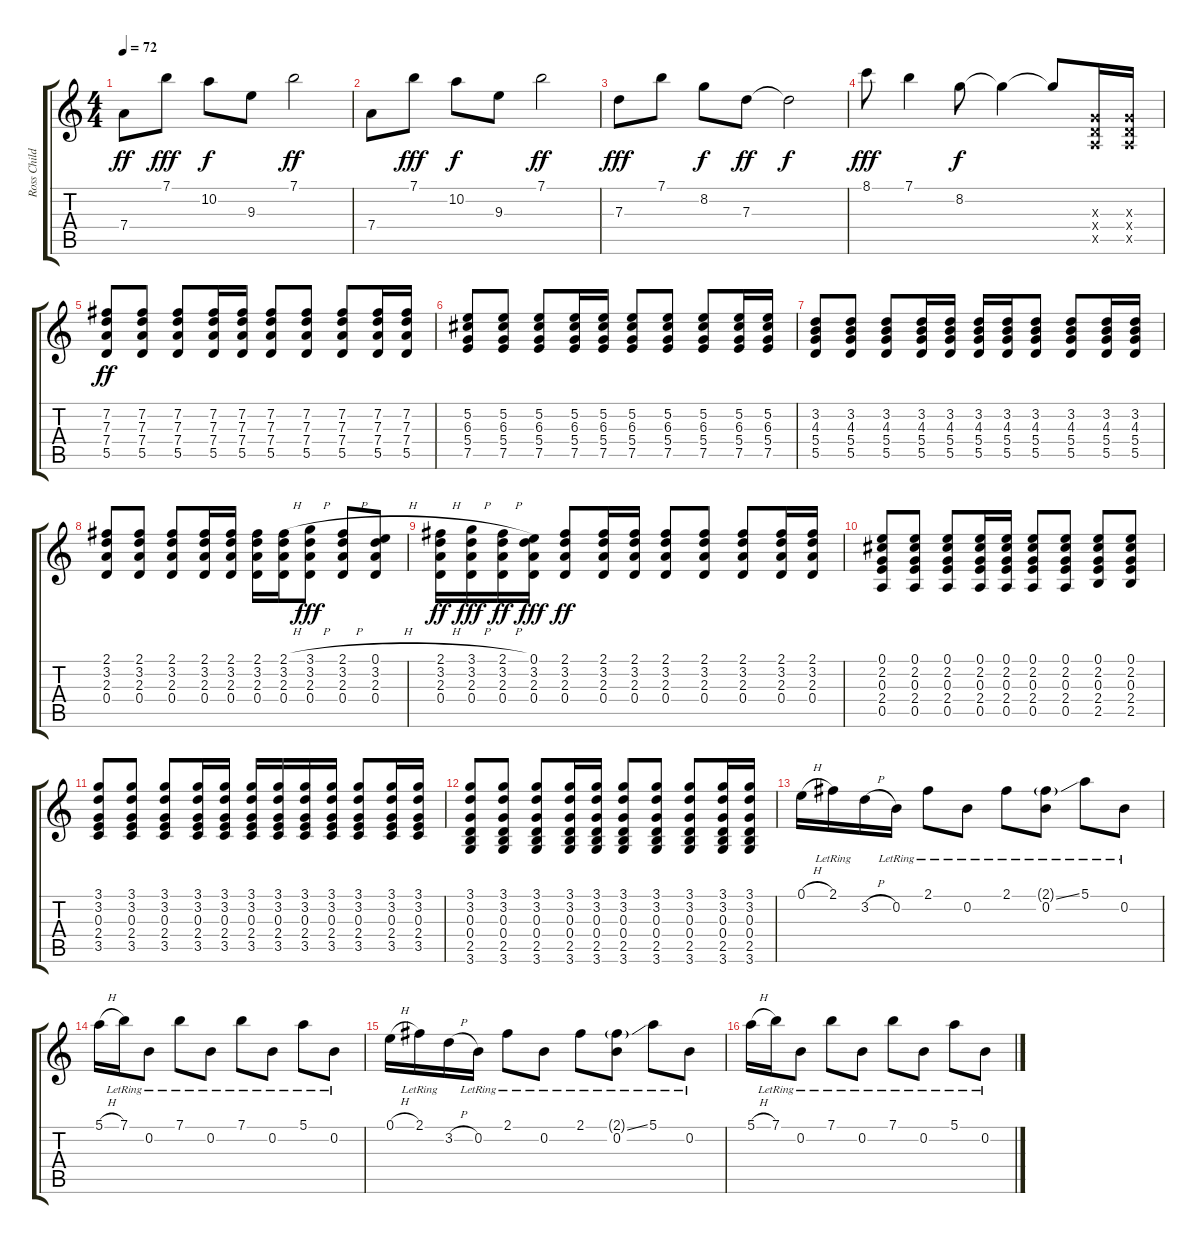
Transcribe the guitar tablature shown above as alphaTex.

\track ("Ross Childress" "Ross Child") {instrument distortionguitar}
\staff {score tabs}
\tuning (E4 B3 G3 D3 A2 E2) {hide}
\ts (4 4)
\tempo 72
\clef g2
\ks c
7.4.8{dy ff} 7.1.8{dy fff} 10.2.8{dy f} 9.3.8 7.1.2{dy ff} |
7.4.8 7.1.8{dy fff} 10.2.8{dy f} 9.3.8 7.1.2{dy ff} |
7.3.8{dy fff} 7.1.8 8.2.8{dy f} 7.3.8{dy ff} 7.3{t}.2{dy f} |
8.1.8{dy fff} 7.1.4 8.2.8{dy f} 8.2{t}.4 8.2{t}.8 (0.3{x} 0.4{x} 0.5{x}).16 (0.3{x} 0.4{x} 0.5{x}).16 |
(7.2 7.3 7.4 5.5).8{dy ff} (7.2 7.3 7.4 5.5).8 (7.2 7.3 7.4 5.5).8 (7.2 7.3 7.4 5.5).16 (7.2 7.3 7.4 5.5).16 (7.2 7.3 7.4 5.5).8 (7.2 7.3 7.4 5.5).8 (7.2 7.3 7.4 5.5).8 (7.2 7.3 7.4 5.5).16 (7.2 7.3 7.4 5.5).16 |
(5.2 6.3 5.4 7.5).8 (5.2 6.3 5.4 7.5).8 (5.2 6.3 5.4 7.5).8 (5.2 6.3 5.4 7.5).16 (5.2 6.3 5.4 7.5).16 (5.2 6.3 5.4 7.5).8 (5.2 6.3 5.4 7.5).8 (5.2 6.3 5.4 7.5).8 (5.2 6.3 5.4 7.5).16 (5.2 6.3 5.4 7.5).16 |
(3.2 4.3 5.4 5.5).8 (3.2 4.3 5.4 5.5).8 (3.2 4.3 5.4 5.5).8 (3.2 4.3 5.4 5.5).16 (3.2 4.3 5.4 5.5).16 (3.2 4.3 5.4 5.5).16 (3.2 4.3 5.4 5.5).16 (3.2 4.3 5.4 5.5).8 (3.2 4.3 5.4 5.5).8 (3.2 4.3 5.4 5.5).16 (3.2 4.3 5.4 5.5).16 |
(2.1 3.2 2.3 0.4).8 (2.1 3.2 2.3 0.4).8 (2.1 3.2 2.3 0.4).8 (2.1 3.2 2.3 0.4).16 (2.1 3.2 2.3 0.4).16 (2.1 3.2 2.3 0.4).16 (2.1{h} 3.2 2.3 0.4).16 (3.1{h} 3.2 2.3 0.4).8{dy fff} (2.1{h} 3.2 2.3 0.4).8 (0.1{h} 3.2 2.3 0.4).8 |
(2.1{h} 3.2 2.3 0.4).16{dy ff} (3.1{h} 3.2 2.3 0.4).16{dy fff} (2.1{h} 3.2 2.3 0.4).16{dy ff} (0.1 3.2 2.3 0.4).16{dy fff} (2.1 3.2 2.3 0.4).8{dy ff} (2.1 3.2 2.3 0.4).16 (2.1 3.2 2.3 0.4).16 (2.1 3.2 2.3 0.4).8 (2.1 3.2 2.3 0.4).8 (2.1 3.2 2.3 0.4).8 (2.1 3.2 2.3 0.4).16 (2.1 3.2 2.3 0.4).16 |
(0.1 2.2 0.3 2.4 0.5).8 (0.1 2.2 0.3 2.4 0.5).8 (0.1 2.2 0.3 2.4 0.5).8 (0.1 2.2 0.3 2.4 0.5).16 (0.1 2.2 0.3 2.4 0.5).16 (0.1 2.2 0.3 2.4 0.5).8 (0.1 2.2 0.3 2.4 0.5).8 (0.1 2.2 0.3 2.4 2.5).8 (0.1 2.2 0.3 2.4 2.5).8 |
(3.1 3.2 0.3 2.4 3.5).8 (3.1 3.2 0.3 2.4 3.5).8 (3.1 3.2 0.3 2.4 3.5).8 (3.1 3.2 0.3 2.4 3.5).16 (3.1 3.2 0.3 2.4 3.5).16 (3.1 3.2 0.3 2.4 3.5).16 (3.1 3.2 0.3 2.4 3.5).16 (3.1 3.2 0.3 2.4 3.5).16 (3.1 3.2 0.3 2.4 3.5).16 (3.1 3.2 0.3 2.4 3.5).8 (3.1 3.2 0.3 2.4 3.5).16 (3.1 3.2 0.3 2.4 3.5).16 |
(3.1 3.2 0.3 0.4 2.5 3.6).8 (3.1 3.2 0.3 0.4 2.5 3.6).8 (3.1 3.2 0.3 0.4 2.5 3.6).8 (3.1 3.2 0.3 0.4 2.5 3.6).16 (3.1 3.2 0.3 0.4 2.5 3.6).16 (3.1 3.2 0.3 0.4 2.5 3.6).8 (3.1 3.2 0.3 0.4 2.5 3.6).8 (3.1 3.2 0.3 0.4 2.5 3.6).8 (3.1 3.2 0.3 0.4 2.5 3.6).16 (3.1 3.2 0.3 0.4 2.5 3.6).16 |
0.1{h}.16 2.1{lr}.16 3.2{h}.16 0.2{lr}.16 2.1{lr}.8 0.2{lr}.8 2.1{lr}.8 (2.1{ss g} 0.2{lr}).8 5.1{lr}.8 0.2{lr}.8 |
5.1{h}.16 7.1{lr}.16 0.2{lr}.8 7.1{lr}.8 0.2{lr}.8 7.1{lr}.8 0.2{lr}.8 5.1{lr}.8 0.2{lr}.8 |
0.1{h}.16 2.1{lr}.16 3.2{h}.16 0.2{lr}.16 2.1{lr}.8 0.2{lr}.8 2.1{lr}.8 (2.1{ss g} 0.2{lr}).8 5.1{lr}.8 0.2{lr}.8 |
5.1{h}.16 7.1{lr}.16 0.2{lr}.8 7.1{lr}.8 0.2{lr}.8 7.1{lr}.8 0.2{lr}.8 5.1{lr}.8 0.2{lr}.8
